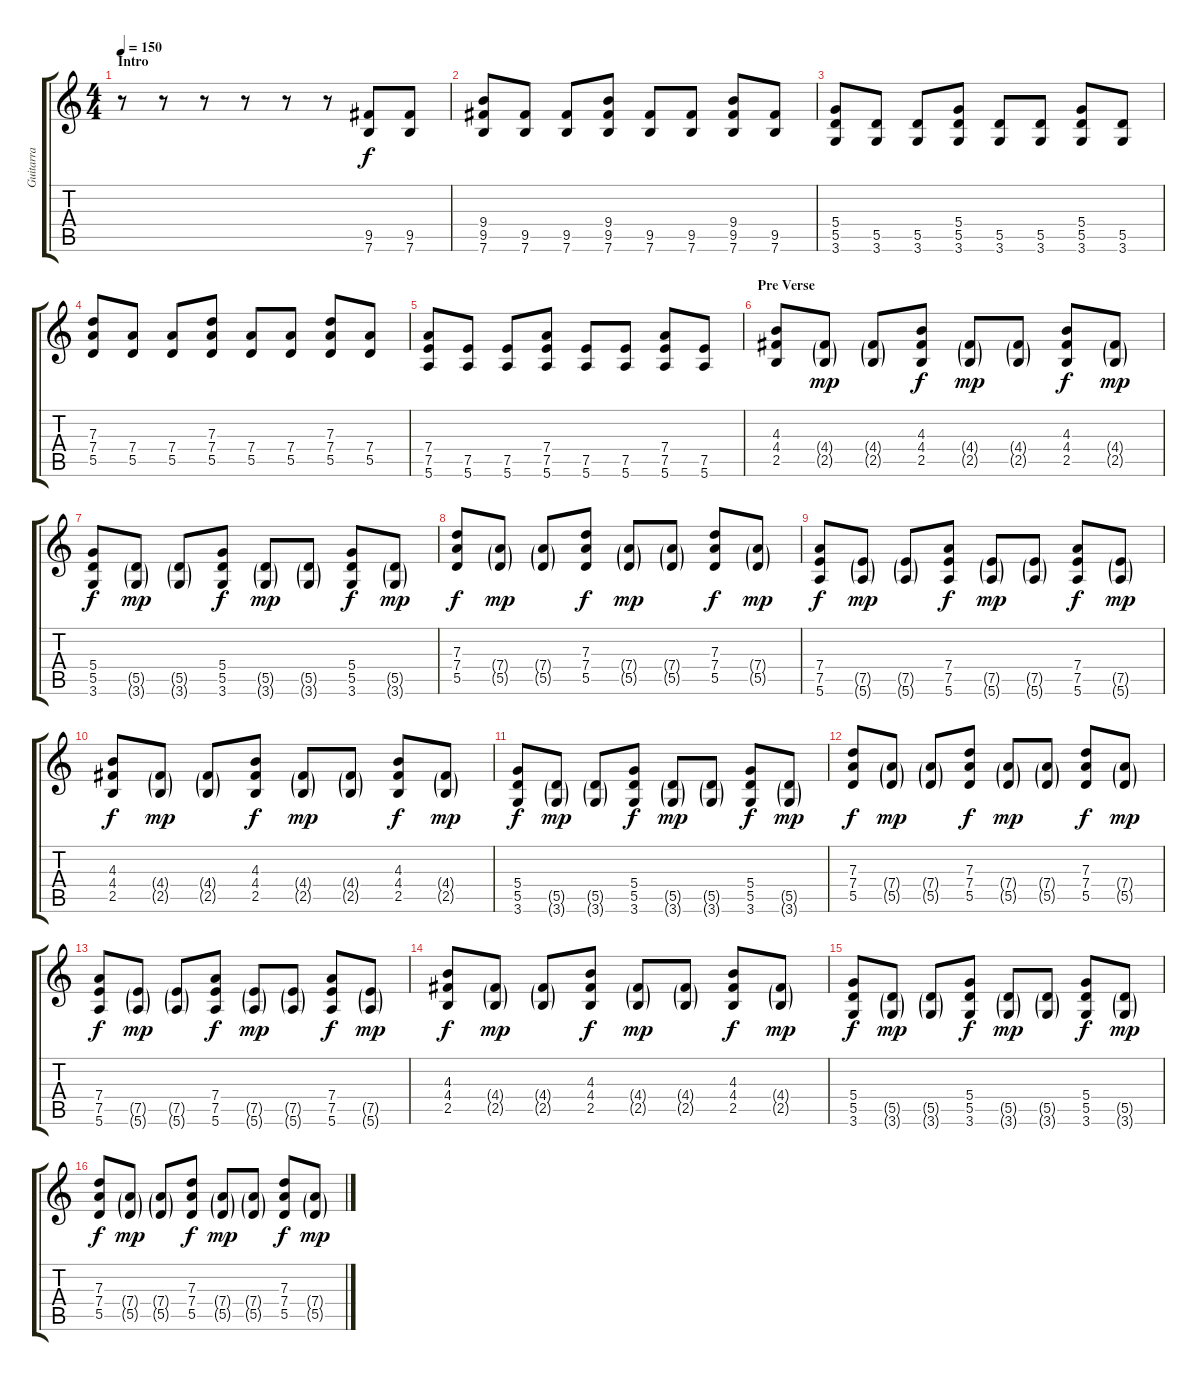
\track ("Guitarra" "Guitarra") {instrument distortionguitar}
\staff {score tabs}
\tuning (E4 B3 G3 D3 A2 E2) {hide}
\ts (4 4)
\section ("" "Intro")
\tempo 150
\clef g2
\ks c
r.8{dy f instrument distortionguitar} r.8 r.8 r.8 r.8 r.8 (9.5 7.6).8 (9.5 7.6).8 |
(9.4 9.5 7.6).8 (9.5 7.6).8 (9.5 7.6).8 (9.4 9.5 7.6).8 (9.5 7.6).8 (9.5 7.6).8 (9.4 9.5 7.6).8 (9.5 7.6).8 |
(5.4 5.5 3.6).8 (5.5 3.6).8 (5.5 3.6).8 (5.4 5.5 3.6).8 (5.5 3.6).8 (5.5 3.6).8 (5.4 5.5 3.6).8 (5.5 3.6).8 |
(7.3 7.4 5.5).8 (7.4 5.5).8 (7.4 5.5).8 (7.3 7.4 5.5).8 (7.4 5.5).8 (7.4 5.5).8 (7.3 7.4 5.5).8 (7.4 5.5).8 |
(7.4 7.5 5.6).8 (7.5 5.6).8 (7.5 5.6).8 (7.4 7.5 5.6).8 (7.5 5.6).8 (7.5 5.6).8 (7.4 7.5 5.6).8 (7.5 5.6).8 |
\section ("" "Pre Verse")
(4.3 4.4 2.5).8 (4.4{g} 2.5{g}).8{dy mp} (4.4{g} 2.5{g}).8 (4.3 4.4 2.5).8{dy f} (4.4{g} 2.5{g}).8{dy mp} (4.4{g} 2.5{g}).8 (4.3 4.4 2.5).8{dy f} (4.4{g} 2.5{g}).8{dy mp} |
(5.4 5.5 3.6).8{dy f} (5.5{g} 3.6{g}).8{dy mp} (5.5{g} 3.6{g}).8 (5.4 5.5 3.6).8{dy f} (5.5{g} 3.6{g}).8{dy mp} (5.5{g} 3.6{g}).8 (5.4 5.5 3.6).8{dy f} (5.5{g} 3.6{g}).8{dy mp} |
(7.3 7.4 5.5).8{dy f} (7.4{g} 5.5{g}).8{dy mp} (7.4{g} 5.5{g}).8 (7.3 7.4 5.5).8{dy f} (7.4{g} 5.5{g}).8{dy mp} (7.4{g} 5.5{g}).8 (7.3 7.4 5.5).8{dy f} (7.4{g} 5.5{g}).8{dy mp} |
(7.4 7.5 5.6).8{dy f} (7.5{g} 5.6{g}).8{dy mp} (7.5{g} 5.6{g}).8 (7.4 7.5 5.6).8{dy f} (7.5{g} 5.6{g}).8{dy mp} (7.5{g} 5.6{g}).8 (7.4 7.5 5.6).8{dy f} (7.5{g} 5.6{g}).8{dy mp} |
(4.3 4.4 2.5).8{dy f} (4.4{g} 2.5{g}).8{dy mp} (4.4{g} 2.5{g}).8 (4.3 4.4 2.5).8{dy f} (4.4{g} 2.5{g}).8{dy mp} (4.4{g} 2.5{g}).8 (4.3 4.4 2.5).8{dy f} (4.4{g} 2.5{g}).8{dy mp} |
(5.4 5.5 3.6).8{dy f} (5.5{g} 3.6{g}).8{dy mp} (5.5{g} 3.6{g}).8 (5.4 5.5 3.6).8{dy f} (5.5{g} 3.6{g}).8{dy mp} (5.5{g} 3.6{g}).8 (5.4 5.5 3.6).8{dy f} (5.5{g} 3.6{g}).8{dy mp} |
(7.3 7.4 5.5).8{dy f} (7.4{g} 5.5{g}).8{dy mp} (7.4{g} 5.5{g}).8 (7.3 7.4 5.5).8{dy f} (7.4{g} 5.5{g}).8{dy mp} (7.4{g} 5.5{g}).8 (7.3 7.4 5.5).8{dy f} (7.4{g} 5.5{g}).8{dy mp} |
(7.4 7.5 5.6).8{dy f} (7.5{g} 5.6{g}).8{dy mp} (7.5{g} 5.6{g}).8 (7.4 7.5 5.6).8{dy f} (7.5{g} 5.6{g}).8{dy mp} (7.5{g} 5.6{g}).8 (7.4 7.5 5.6).8{dy f} (7.5{g} 5.6{g}).8{dy mp} |
(4.3 4.4 2.5).8{dy f} (4.4{g} 2.5{g}).8{dy mp} (4.4{g} 2.5{g}).8 (4.3 4.4 2.5).8{dy f} (4.4{g} 2.5{g}).8{dy mp} (4.4{g} 2.5{g}).8 (4.3 4.4 2.5).8{dy f} (4.4{g} 2.5{g}).8{dy mp} |
(5.4 5.5 3.6).8{dy f} (5.5{g} 3.6{g}).8{dy mp} (5.5{g} 3.6{g}).8 (5.4 5.5 3.6).8{dy f} (5.5{g} 3.6{g}).8{dy mp} (5.5{g} 3.6{g}).8 (5.4 5.5 3.6).8{dy f} (5.5{g} 3.6{g}).8{dy mp} |
(7.3 7.4 5.5).8{dy f} (7.4{g} 5.5{g}).8{dy mp} (7.4{g} 5.5{g}).8 (7.3 7.4 5.5).8{dy f} (7.4{g} 5.5{g}).8{dy mp} (7.4{g} 5.5{g}).8 (7.3 7.4 5.5).8{dy f} (7.4{g} 5.5{g}).8{dy mp}
